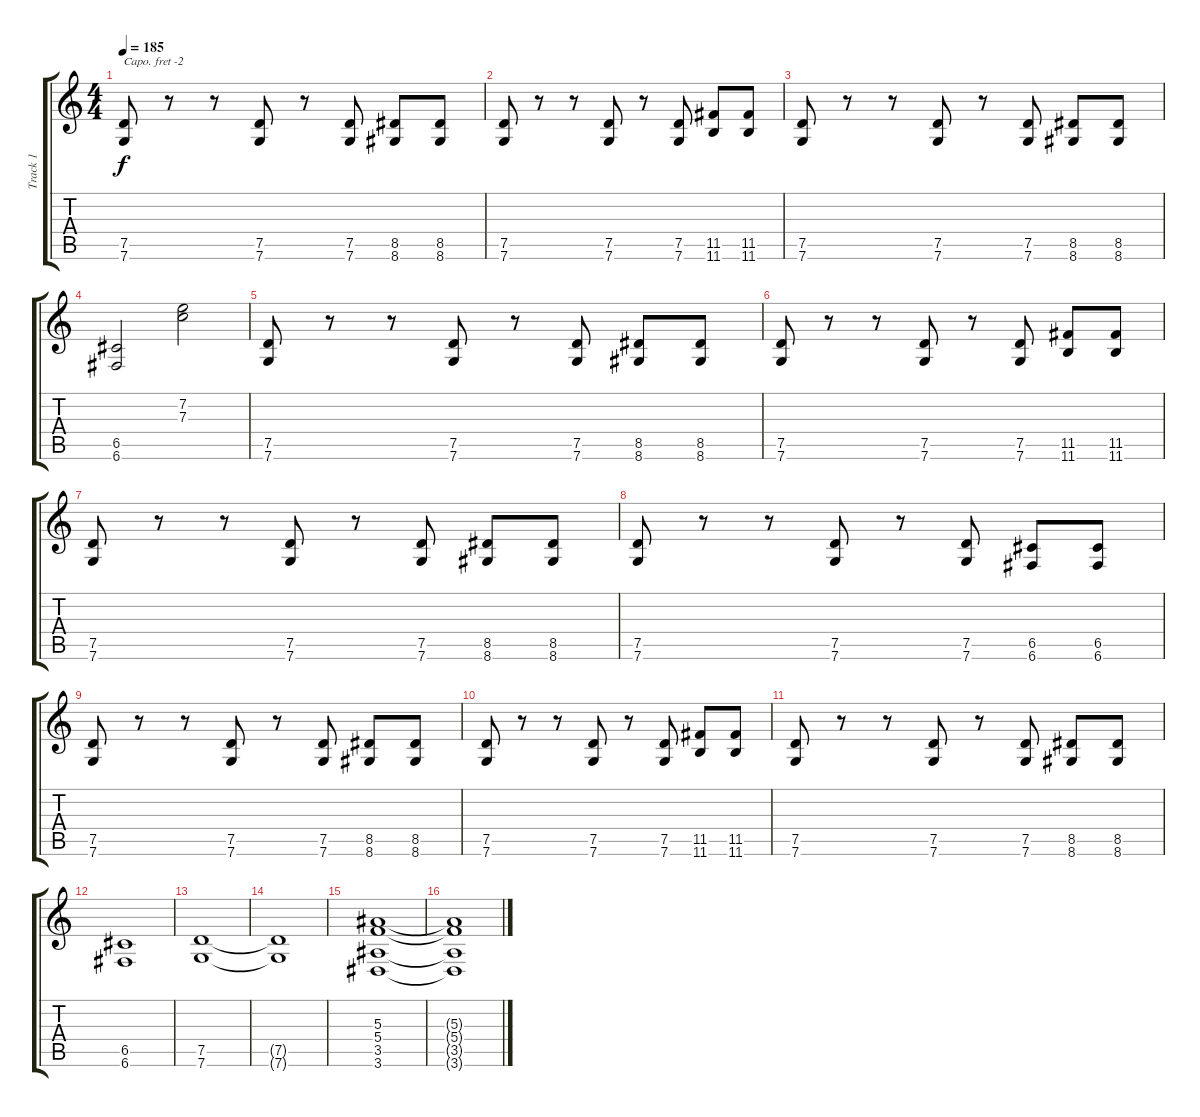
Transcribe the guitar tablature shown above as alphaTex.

\track ("Track 1" "Track 1") {instrument distortionguitar}
\staff {score tabs}
\capo -2
\tuning (E4 B3 G3 D3 A2 D2) {hide}
\ts (4 4)
\tempo 185
\clef g2
\ks c
(7.5 7.6).8{dy f} r.8 r.8 (7.5 7.6).8 r.8 (7.5 7.6).8 (8.5 8.6).8 (8.5 8.6).8 |
(7.5 7.6).8 r.8 r.8 (7.5 7.6).8 r.8 (7.5 7.6).8 (11.5 11.6).8 (11.5 11.6).8 |
(7.5 7.6).8 r.8 r.8 (7.5 7.6).8 r.8 (7.5 7.6).8 (8.5 8.6).8 (8.5 8.6).8 |
(6.5 6.6).2 (7.2 7.3).2 |
(7.5 7.6).8 r.8 r.8 (7.5 7.6).8 r.8 (7.5 7.6).8 (8.5 8.6).8 (8.5 8.6).8 |
(7.5 7.6).8 r.8 r.8 (7.5 7.6).8 r.8 (7.5 7.6).8 (11.5 11.6).8 (11.5 11.6).8 |
(7.5 7.6).8 r.8 r.8 (7.5 7.6).8 r.8 (7.5 7.6).8 (8.5 8.6).8 (8.5 8.6).8 |
(7.5 7.6).8 r.8 r.8 (7.5 7.6).8 r.8 (7.5 7.6).8 (6.5 6.6).8 (6.5 6.6).8 |
(7.5 7.6).8 r.8 r.8 (7.5 7.6).8 r.8 (7.5 7.6).8 (8.5 8.6).8 (8.5 8.6).8 |
(7.5 7.6).8 r.8 r.8 (7.5 7.6).8 r.8 (7.5 7.6).8 (11.5 11.6).8 (11.5 11.6).8 |
(7.5 7.6).8 r.8 r.8 (7.5 7.6).8 r.8 (7.5 7.6).8 (8.5 8.6).8 (8.5 8.6).8 |
(6.5 6.6).1 |
(7.5 7.6).1 |
(7.5{t} 7.6{t}).1 |
(5.3 5.4 3.5 3.6).1 |
(5.3{t} 5.4{t} 3.5{t} 3.6{t}).1
